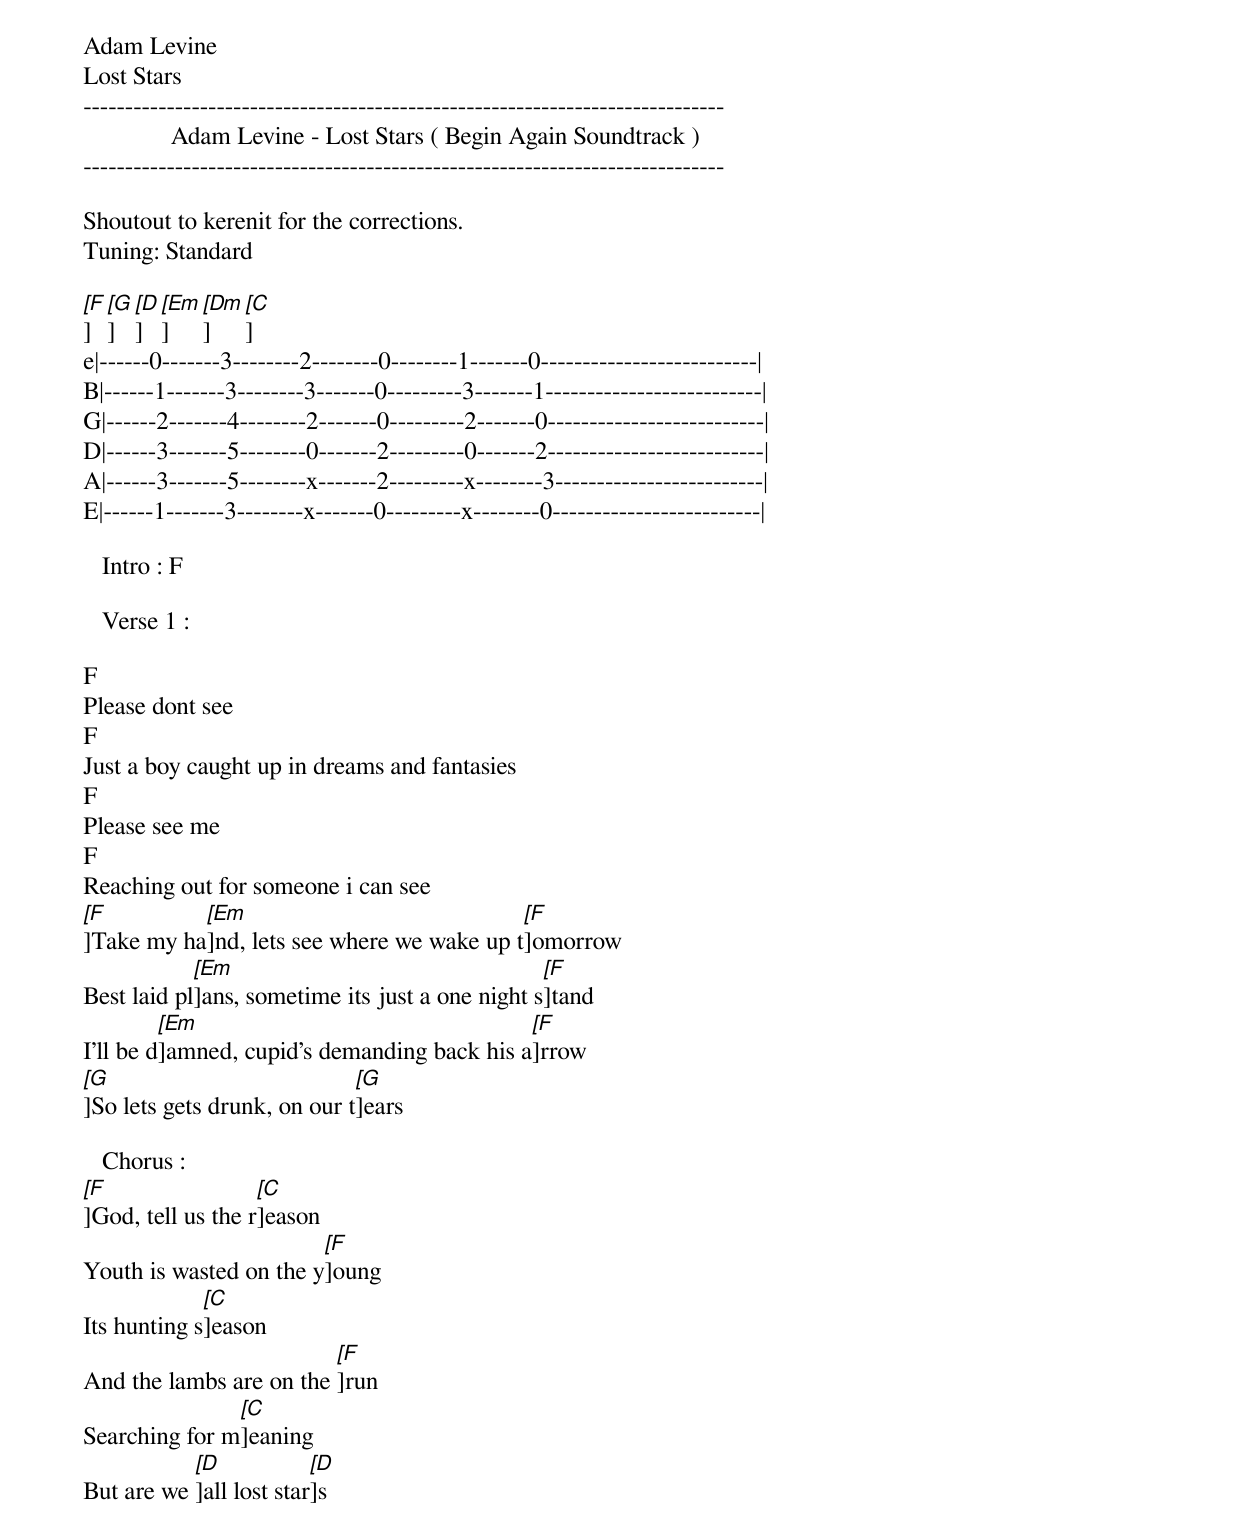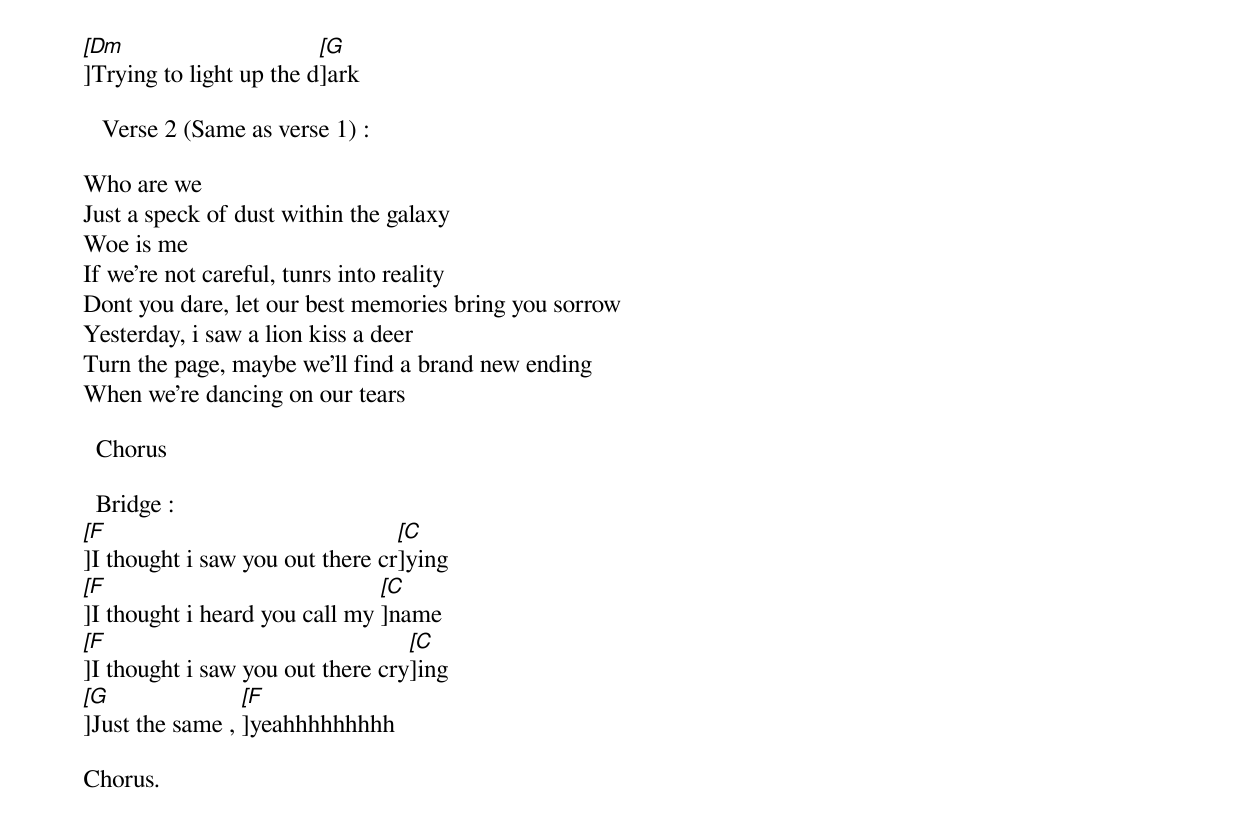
Adam Levine
Lost Stars
-----------------------------------------------------------------------------
              Adam Levine - Lost Stars ( Begin Again Soundtrack )
-----------------------------------------------------------------------------

Shoutout to kerenit for the corrections.
Tuning: Standard

[[F]][[G]][[D]][[Em]][[Dm]][[C]]
e|------0-------3--------2--------0--------1-------0--------------------------|
B|------1-------3--------3-------0---------3-------1--------------------------|
G|------2-------4--------2-------0---------2-------0--------------------------|
D|------3-------5--------0-------2---------0-------2--------------------------|
A|------3-------5--------x-------2---------x--------3-------------------------|
E|------1-------3--------x-------0---------x--------0-------------------------|

   Intro : F

   Verse 1 :

F
Please dont see
F
Just a boy caught up in dreams and fantasies
F
Please see me
F
Reaching out for someone i can see
[[F]]Take my ha[[Em]]nd, lets see where we wake up t[[F]]omorrow
Best laid pl[[Em]]ans, sometime its just a one night s[[F]]tand
I'll be d[[Em]]amned, cupid's demanding back his a[[F]]rrow
[[G]]So lets gets drunk, on our t[[G]]ears

   Chorus :
[[F]]God, tell us the r[[C]]eason
Youth is wasted on the y[[F]]oung
Its hunting s[[C]]eason
And the lambs are on the [[F]]run
Searching for m[[C]]eaning
But are we [[D]]all lost star[[D]]s
[[Dm]]Trying to light up the d[[G]]ark

   Verse 2 (Same as verse 1) :

Who are we
Just a speck of dust within the galaxy
Woe is me
If we're not careful, tunrs into reality
Dont you dare, let our best memories bring you sorrow
Yesterday, i saw a lion kiss a deer
Turn the page, maybe we'll find a brand new ending
When we're dancing on our tears

  Chorus

  Bridge :
[[F]]I thought i saw you out there cr[[C]]ying
[[F]]I thought i heard you call my [[C]]name
[[F]]I thought i saw you out there cry[[C]]ing
[[G]]Just the same , [[F]]yeahhhhhhhhh

Chorus.
